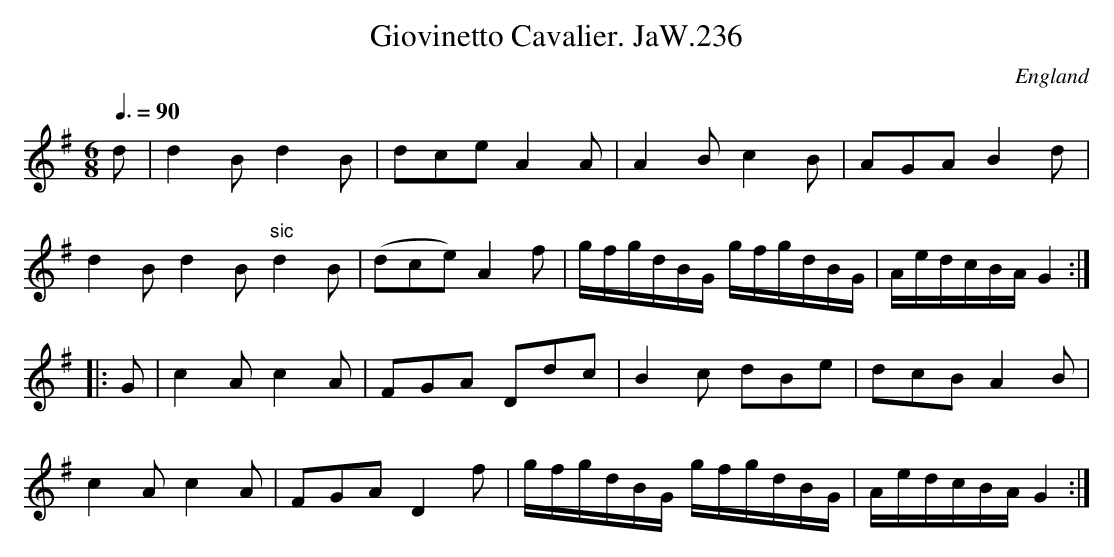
X:1
T:Giovinetto Cavalier. JaW.236
M:6/8
L:1/8
Q:3/8=90
O:England
K:G major
d|d2B d2B|dce A2A|A2B c2B|AGA B2d|!
d2B d2B"sic" d2B|(dce) A2f|g/f/g/d/B/G/ g/f/g/d/B/G/ |\
A/e/d/c/B/A/ G2:|!
|:G|c2A c2A|FGA Ddc|B2c dBe|dcB A2B|!
c2A c2A|FGA D2f|g/f/g/d/B/G/ g/f/g/d/B/G/|A/e/d/c/B/A/ G2:|
